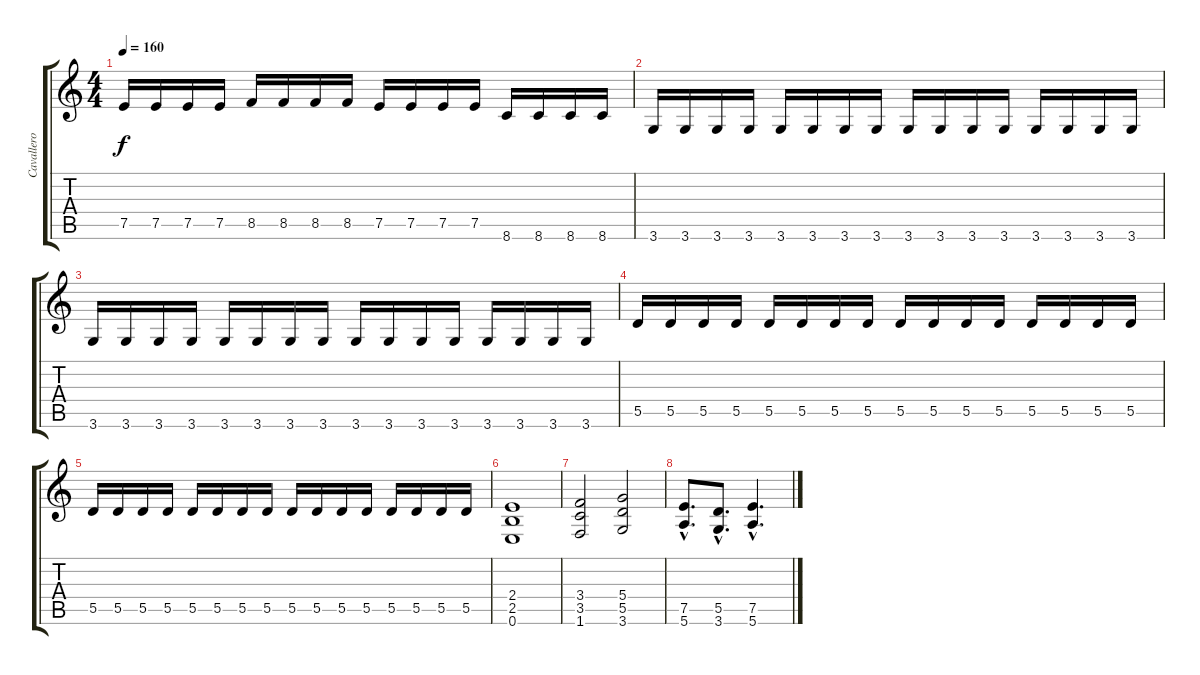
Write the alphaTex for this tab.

\track ("Cavallero" "Cavallero") {instrument distortionguitar}
\staff {score tabs}
\tuning (E4 B3 G3 D3 A2 E2) {hide}
\ts (4 4)
\tempo 160
\clef g2
\ks c
7.5.16{dy f} 7.5.16 7.5.16 7.5.16 8.5.16 8.5.16 8.5.16 8.5.16 7.5.16 7.5.16 7.5.16 7.5.16 8.6.16 8.6.16 8.6.16 8.6.16 |
3.6.16 3.6.16 3.6.16 3.6.16 3.6.16 3.6.16 3.6.16 3.6.16 3.6.16 3.6.16 3.6.16 3.6.16 3.6.16 3.6.16 3.6.16 3.6.16 |
3.6.16 3.6.16 3.6.16 3.6.16 3.6.16 3.6.16 3.6.16 3.6.16 3.6.16 3.6.16 3.6.16 3.6.16 3.6.16 3.6.16 3.6.16 3.6.16 |
5.5.16 5.5.16 5.5.16 5.5.16 5.5.16 5.5.16 5.5.16 5.5.16 5.5.16 5.5.16 5.5.16 5.5.16 5.5.16 5.5.16 5.5.16 5.5.16 |
5.5.16 5.5.16 5.5.16 5.5.16 5.5.16 5.5.16 5.5.16 5.5.16 5.5.16 5.5.16 5.5.16 5.5.16 5.5.16 5.5.16 5.5.16 5.5.16 |
(2.4 2.5 0.6).1 |
(3.4 3.5 1.6).2 (5.4 5.5 3.6).2 |
(7.5{hac} 5.6{hac}).8{d} (5.5{hac} 3.6{hac}).8{d} (7.5{hac} 5.6{hac}).4{d}
